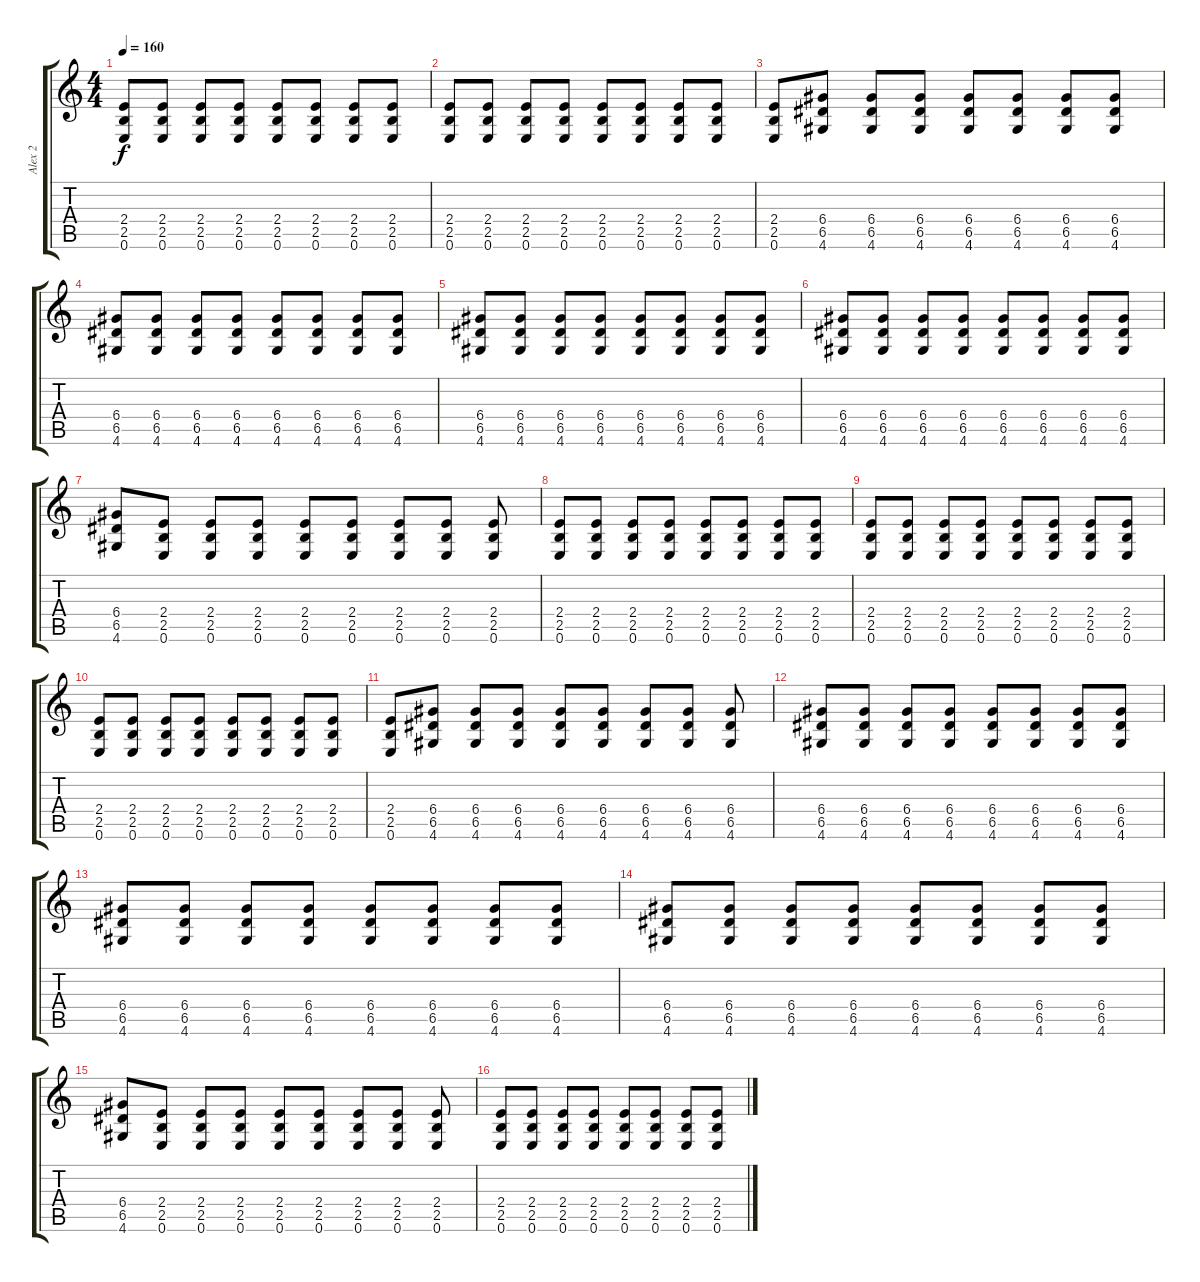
\track ("Alex 2" "Alex 2") {instrument overdrivenguitar}
\staff {score tabs}
\tuning (E4 B3 G3 D3 A2 E2) {hide}
\ts (4 4)
\tempo 160
\clef g2
\ks c
(2.4 2.5 0.6).8{dy f} (2.4 2.5 0.6).8 (2.4 2.5 0.6).8 (2.4 2.5 0.6).8 (2.4 2.5 0.6).8 (2.4 2.5 0.6).8 (2.4 2.5 0.6).8 (2.4 2.5 0.6).8 |
(2.4 2.5 0.6).8 (2.4 2.5 0.6).8 (2.4 2.5 0.6).8 (2.4 2.5 0.6).8 (2.4 2.5 0.6).8 (2.4 2.5 0.6).8 (2.4 2.5 0.6).8 (2.4 2.5 0.6).8 |
(2.4 2.5 0.6).8 (6.4 6.5 4.6).8 (6.4 6.5 4.6).8 (6.4 6.5 4.6).8 (6.4 6.5 4.6).8 (6.4 6.5 4.6).8 (6.4 6.5 4.6).8 (6.4 6.5 4.6).8 |
(6.4 6.5 4.6).8 (6.4 6.5 4.6).8 (6.4 6.5 4.6).8 (6.4 6.5 4.6).8 (6.4 6.5 4.6).8 (6.4 6.5 4.6).8 (6.4 6.5 4.6).8 (6.4 6.5 4.6).8 |
(6.4 6.5 4.6).8 (6.4 6.5 4.6).8 (6.4 6.5 4.6).8 (6.4 6.5 4.6).8 (6.4 6.5 4.6).8 (6.4 6.5 4.6).8 (6.4 6.5 4.6).8 (6.4 6.5 4.6).8 |
(6.4 6.5 4.6).8 (6.4 6.5 4.6).8 (6.4 6.5 4.6).8 (6.4 6.5 4.6).8 (6.4 6.5 4.6).8 (6.4 6.5 4.6).8 (6.4 6.5 4.6).8 (6.4 6.5 4.6).8 |
(6.4 6.5 4.6).8 (2.4 2.5 0.6).8 (2.4 2.5 0.6).8 (2.4 2.5 0.6).8 (2.4 2.5 0.6).8 (2.4 2.5 0.6).8 (2.4 2.5 0.6).8 (2.4 2.5 0.6).8 (2.4 2.5 0.6).8 |
(2.4 2.5 0.6).8 (2.4 2.5 0.6).8 (2.4 2.5 0.6).8 (2.4 2.5 0.6).8 (2.4 2.5 0.6).8 (2.4 2.5 0.6).8 (2.4 2.5 0.6).8 (2.4 2.5 0.6).8 |
(2.4 2.5 0.6).8 (2.4 2.5 0.6).8 (2.4 2.5 0.6).8 (2.4 2.5 0.6).8 (2.4 2.5 0.6).8 (2.4 2.5 0.6).8 (2.4 2.5 0.6).8 (2.4 2.5 0.6).8 |
(2.4 2.5 0.6).8 (2.4 2.5 0.6).8 (2.4 2.5 0.6).8 (2.4 2.5 0.6).8 (2.4 2.5 0.6).8 (2.4 2.5 0.6).8 (2.4 2.5 0.6).8 (2.4 2.5 0.6).8 |
(2.4 2.5 0.6).8 (6.4 6.5 4.6).8 (6.4 6.5 4.6).8 (6.4 6.5 4.6).8 (6.4 6.5 4.6).8 (6.4 6.5 4.6).8 (6.4 6.5 4.6).8 (6.4 6.5 4.6).8 (6.4 6.5 4.6).8 |
(6.4 6.5 4.6).8 (6.4 6.5 4.6).8 (6.4 6.5 4.6).8 (6.4 6.5 4.6).8 (6.4 6.5 4.6).8 (6.4 6.5 4.6).8 (6.4 6.5 4.6).8 (6.4 6.5 4.6).8 |
(6.4 6.5 4.6).8 (6.4 6.5 4.6).8 (6.4 6.5 4.6).8 (6.4 6.5 4.6).8 (6.4 6.5 4.6).8 (6.4 6.5 4.6).8 (6.4 6.5 4.6).8 (6.4 6.5 4.6).8 |
(6.4 6.5 4.6).8 (6.4 6.5 4.6).8 (6.4 6.5 4.6).8 (6.4 6.5 4.6).8 (6.4 6.5 4.6).8 (6.4 6.5 4.6).8 (6.4 6.5 4.6).8 (6.4 6.5 4.6).8 |
(6.4 6.5 4.6).8 (2.4 2.5 0.6).8 (2.4 2.5 0.6).8 (2.4 2.5 0.6).8 (2.4 2.5 0.6).8 (2.4 2.5 0.6).8 (2.4 2.5 0.6).8 (2.4 2.5 0.6).8 (2.4 2.5 0.6).8 |
(2.4 2.5 0.6).8 (2.4 2.5 0.6).8 (2.4 2.5 0.6).8 (2.4 2.5 0.6).8 (2.4 2.5 0.6).8 (2.4 2.5 0.6).8 (2.4 2.5 0.6).8 (2.4 2.5 0.6).8
